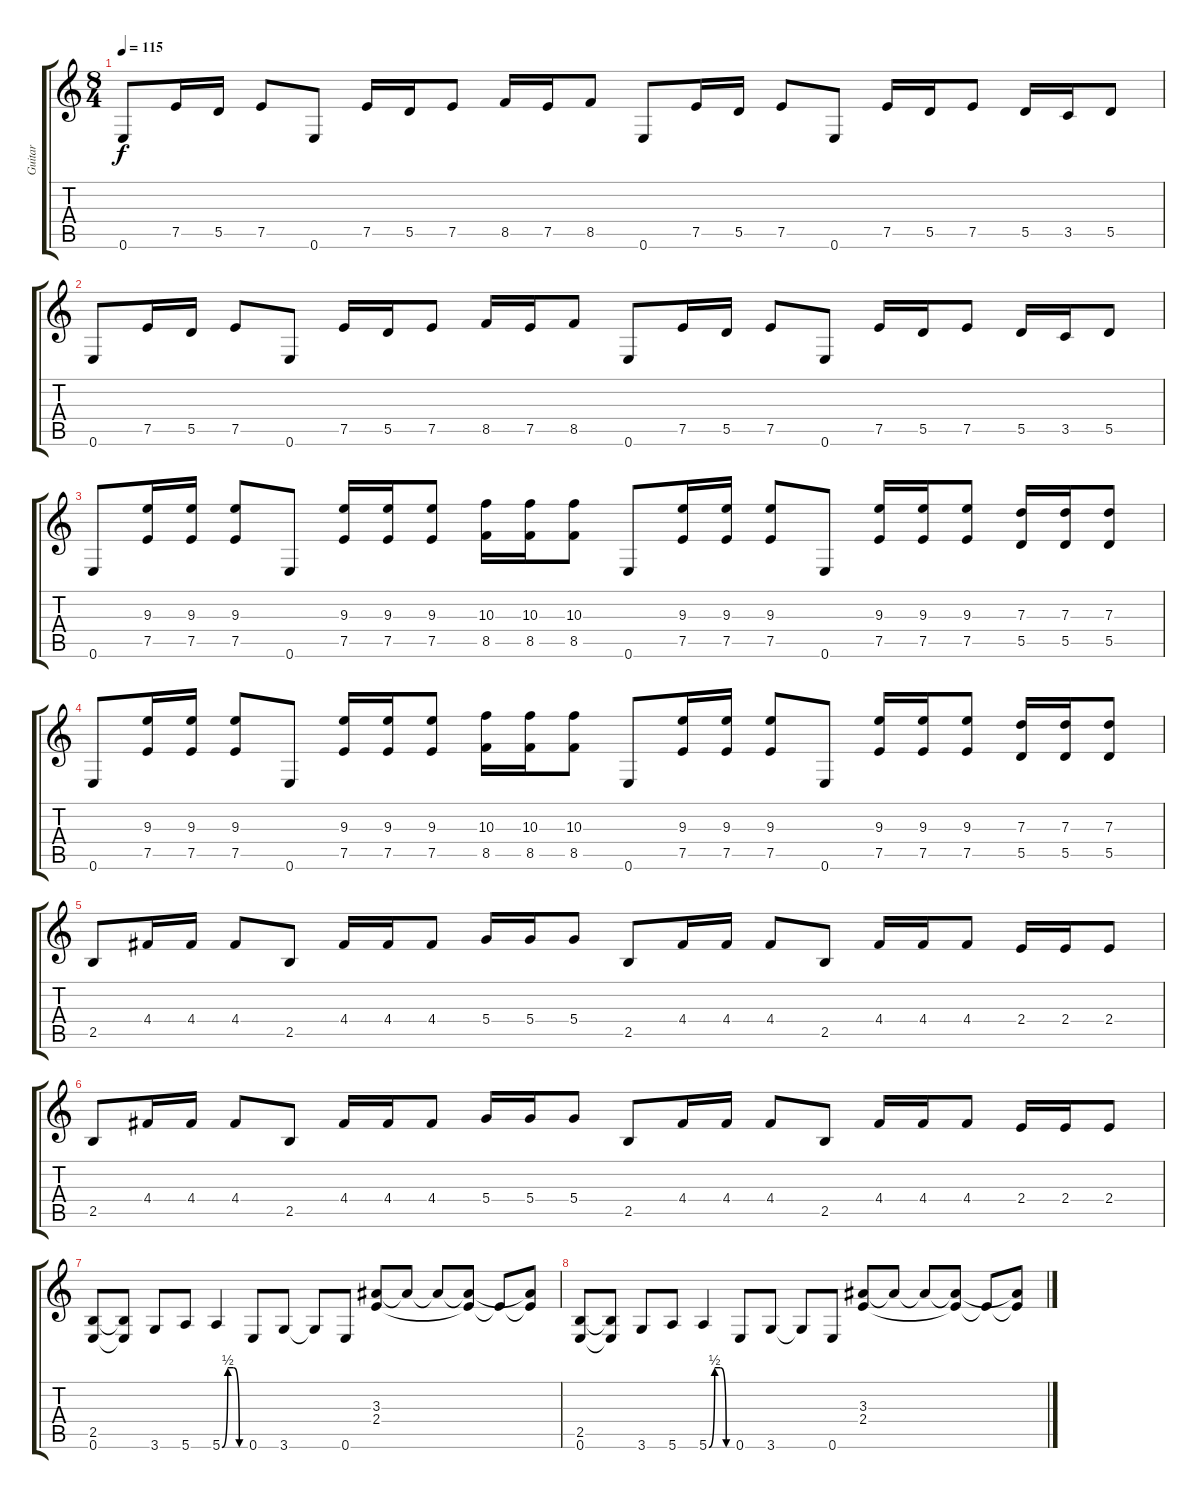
\track ("Guitar" "Guitar") {instrument distortionguitar}
\staff {score tabs}
\tuning (E4 B3 G3 D3 A2 E2) {hide}
\ts (8 4)
\tempo 115
\clef g2
\ks c
0.6.8{dy f} 7.5.16 5.5.16 7.5.8 0.6.8 7.5.16 5.5.16 7.5.8 8.5.16 7.5.16 8.5.8 0.6.8 7.5.16 5.5.16 7.5.8 0.6.8 7.5.16 5.5.16 7.5.8 5.5.16 3.5.16 5.5.8 |
0.6.8 7.5.16 5.5.16 7.5.8 0.6.8 7.5.16 5.5.16 7.5.8 8.5.16 7.5.16 8.5.8 0.6.8 7.5.16 5.5.16 7.5.8 0.6.8 7.5.16 5.5.16 7.5.8 5.5.16 3.5.16 5.5.8 |
0.6.8 (9.3 7.5).16 (9.3 7.5).16 (9.3 7.5).8 0.6.8 (9.3 7.5).16 (9.3 7.5).16 (9.3 7.5).8 (10.3 8.5).16 (10.3 8.5).16 (10.3 8.5).8 0.6.8 (9.3 7.5).16 (9.3 7.5).16 (9.3 7.5).8 0.6.8 (9.3 7.5).16 (9.3 7.5).16 (9.3 7.5).8 (7.3 5.5).16 (7.3 5.5).16 (7.3 5.5).8 |
0.6.8 (9.3 7.5).16 (9.3 7.5).16 (9.3 7.5).8 0.6.8 (9.3 7.5).16 (9.3 7.5).16 (9.3 7.5).8 (10.3 8.5).16 (10.3 8.5).16 (10.3 8.5).8 0.6.8 (9.3 7.5).16 (9.3 7.5).16 (9.3 7.5).8 0.6.8 (9.3 7.5).16 (9.3 7.5).16 (9.3 7.5).8 (7.3 5.5).16 (7.3 5.5).16 (7.3 5.5).8 |
2.5.8 4.4.16 4.4.16 4.4.8 2.5.8 4.4.16 4.4.16 4.4.8 5.4.16 5.4.16 5.4.8 2.5.8 4.4.16 4.4.16 4.4.8 2.5.8 4.4.16 4.4.16 4.4.8 2.4.16 2.4.16 2.4.8 |
2.5.8 4.4.16 4.4.16 4.4.8 2.5.8 4.4.16 4.4.16 4.4.8 5.4.16 5.4.16 5.4.8 2.5.8 4.4.16 4.4.16 4.4.8 2.5.8 4.4.16 4.4.16 4.4.8 2.4.16 2.4.16 2.4.8 |
(2.5 0.6).8 (2.5{t} 0.6{t}).8 3.6.8 5.6.8 5.6{be (custom 0 0 15 2 30 2 45 0 60 0)}.4{instrument guitarharmonics} 0.6.8{instrument distortionguitar} 3.6.8 3.6{t}.8 0.6.8 (3.3 2.4).8 3.3{t}.8 3.3{t}.8 (3.3{t} 2.4{t}).8 2.4{t}.8 (3.3{t} 2.4{t}).8 |
(2.5 0.6).8 (2.5{t} 0.6{t}).8 3.6.8 5.6.8 5.6{be (custom 0 0 15 2 30 2 45 0 60 0)}.4{instrument guitarharmonics} 0.6.8{instrument distortionguitar} 3.6.8 3.6{t}.8 0.6.8 (3.3 2.4).8 3.3{t}.8 3.3{t}.8 (3.3{t} 2.4{t}).8 2.4{t}.8 (3.3{t} 2.4{t}).8
